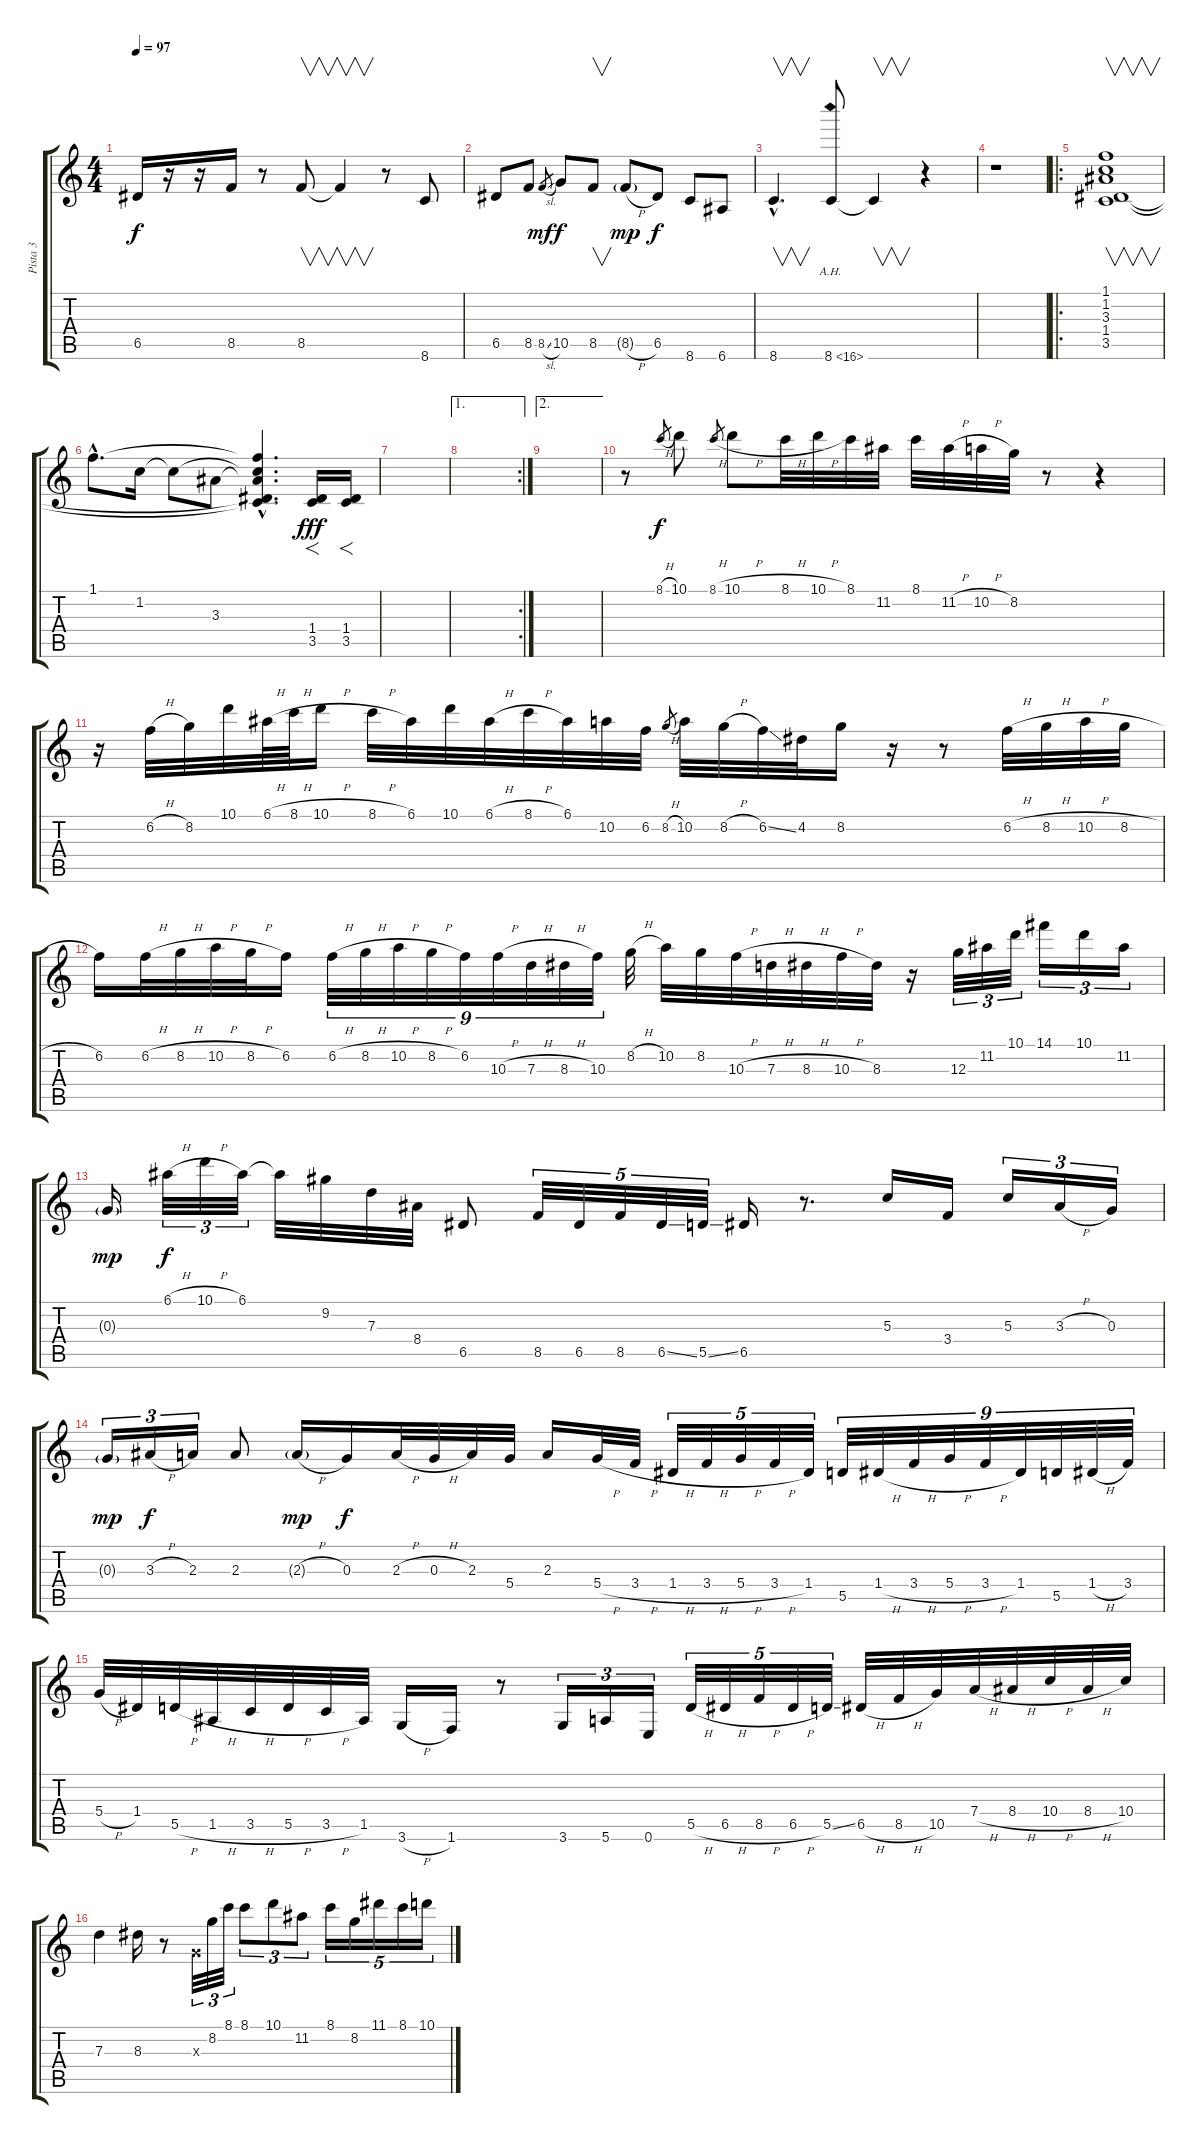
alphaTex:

\track ("Pista 3" "Pista 3") {instrument distortionguitar}
\staff {score tabs}
\tuning (E4 B3 G3 D3 A2 E2) {hide}
\ts (4 4)
\tempo 97
\clef g2
\ks c
6.5.16{dy f} r.16 r.16 8.5.16 r.8 8.5.8{v} 8.5{t}.4{v} r.8 8.6.8 |
6.5.8 8.5.8 8.5{sl}.8{gr dy mf} 10.5.8{dy f} 8.5.8{v} 8.5{h g}.8{dy mp} 6.5.8{dy f} 8.6.8 6.6.8 |
8.6{hac}.4{v d} 8.6{ah 8}.8 8.6{t}.4{v} r.4 |
r.1 |
\ro
(1.1 1.2 3.3 1.4 3.5).1{v} |
1.1{hac}.8{d} 1.2.16 1.2{t}.8 3.3.8 (1.1{hac t} 1.2{hac t} 3.3{hac t} 1.4{hac t} 3.5{hac t}).4{d} (1.4 3.5).16{f dy fff} (1.4 3.5).16{f} |
|
\ae 1
\rc 2
|
\ae 2
|
r.8 8.1{h}.8{gr dy f} 10.1.8 8.1{h}.8{gr} 10.1{h}.8 8.1{h}.32 10.1{h}.32 8.1.32 11.2.32 8.1.32 11.2{h}.32 10.2{h}.32 8.2.32 r.8 r.4 |
r.16 6.2{h}.32 8.2.32 10.1.32 6.1{h}.64 8.1{h}.64 10.1{h}.16 8.1{h}.32 6.1.32 10.1.32 6.1{h}.32 8.1{h}.32 6.1.32 10.2.32 6.2.32 8.2{h}.8{gr} 10.2.32 8.2{h}.32 6.2{ss}.32 4.2.32 8.2.16 r.16 r.8 6.2{h}.32 8.2{h}.32 10.2{h}.32 8.2{h}.32 |
6.2.16 6.2{h}.32 8.2{h}.32 10.2{h}.32 8.2{h}.32 6.2.16 6.2{h}.32{tu (9 8)} 8.2{h}.32{tu (9 8)} 10.2{h}.32{tu (9 8)} 8.2{h}.32{tu (9 8)} 6.2.32{tu (9 8)} 10.3{h}.32{tu (9 8)} 7.3{h}.32{tu (9 8)} 8.3{h}.32{tu (9 8)} 10.3.32{tu (9 8)} 8.2{h}.32 10.2.32 8.2.32 10.3{h}.32 7.3{h}.32 8.3{h}.32 10.3{h}.32 8.3.32 r.16 12.3.32{tu (3 2)} 11.2.32{tu (3 2)} 10.1.32{tu (3 2)} 14.1.16{tu (3 2)} 10.1.16{tu (3 2)} 11.2.16{tu (3 2)} |
0.3{g}.16{dy mp} 6.1{h}.32{tu (3 2) dy f} 10.1{h}.32{tu (3 2)} 6.1.32{tu (3 2)} 6.1{t}.32 9.2.32 7.3.32 8.4.32 6.5.8 8.5.32{tu (5 4)} 6.5.32{tu (5 4)} 8.5.32{tu (5 4)} 6.5{ss}.32{tu (5 4)} 5.5{ss}.32{tu (5 4)} 6.5.16 r.8{d} 5.3.16 3.4.16 5.3.16{tu (3 2)} 3.3{h}.16{tu (3 2)} 0.3.16{tu (3 2)} |
0.3{g}.16{tu (3 2) dy mp} 3.3{h}.16{tu (3 2) dy f} 2.3.16{tu (3 2)} 2.3.8 2.3{h g}.16{dy mp} 0.3.16{dy f} 2.3{h}.32 0.3{h}.32 2.3.32 5.4.32 2.3.16 5.4{h}.32 3.4{h}.32 1.4{h}.32{tu (5 4)} 3.4{h}.32{tu (5 4)} 5.4{h}.32{tu (5 4)} 3.4{h}.32{tu (5 4)} 1.4.32{tu (5 4)} 5.5.32{tu (9 8)} 1.4{h}.32{tu (9 8)} 3.4{h}.32{tu (9 8)} 5.4{h}.32{tu (9 8)} 3.4{h}.32{tu (9 8)} 1.4.32{tu (9 8)} 5.5.32{tu (9 8)} 1.4{h}.32{tu (9 8)} 3.4.32{tu (9 8)} |
5.4{h}.32 1.4.32 5.5{h}.32 1.5{h}.32 3.5{h}.32 5.5{h}.32 3.5{h}.32 1.5.32 3.6{h}.16 1.6.16 r.8 3.6.16{tu (3 2)} 5.6.16{tu (3 2)} 0.6.16{tu (3 2)} 5.5{h}.32{tu (5 4)} 6.5{h}.32{tu (5 4)} 8.5{h}.32{tu (5 4)} 6.5{h}.32{tu (5 4)} 5.5{ss}.32{tu (5 4)} 6.5{h}.32 8.5{h}.32 10.5.32 7.4{h}.32 8.4{h}.32 10.4{h}.32 8.4{h}.32 10.4.32 |
7.3.4 8.3.16 r.8 0.3{x}.32{tu (3 2)} 8.2.32{tu (3 2)} 8.1.32{tu (3 2)} 8.1.8{tu (3 2)} 10.1.8{tu (3 2)} 11.2.8{tu (3 2)} 8.1.16{tu (5 4)} 8.2.16{tu (5 4)} 11.1.16{tu (5 4)} 8.1.16{tu (5 4)} 10.1.16{tu (5 4)}
